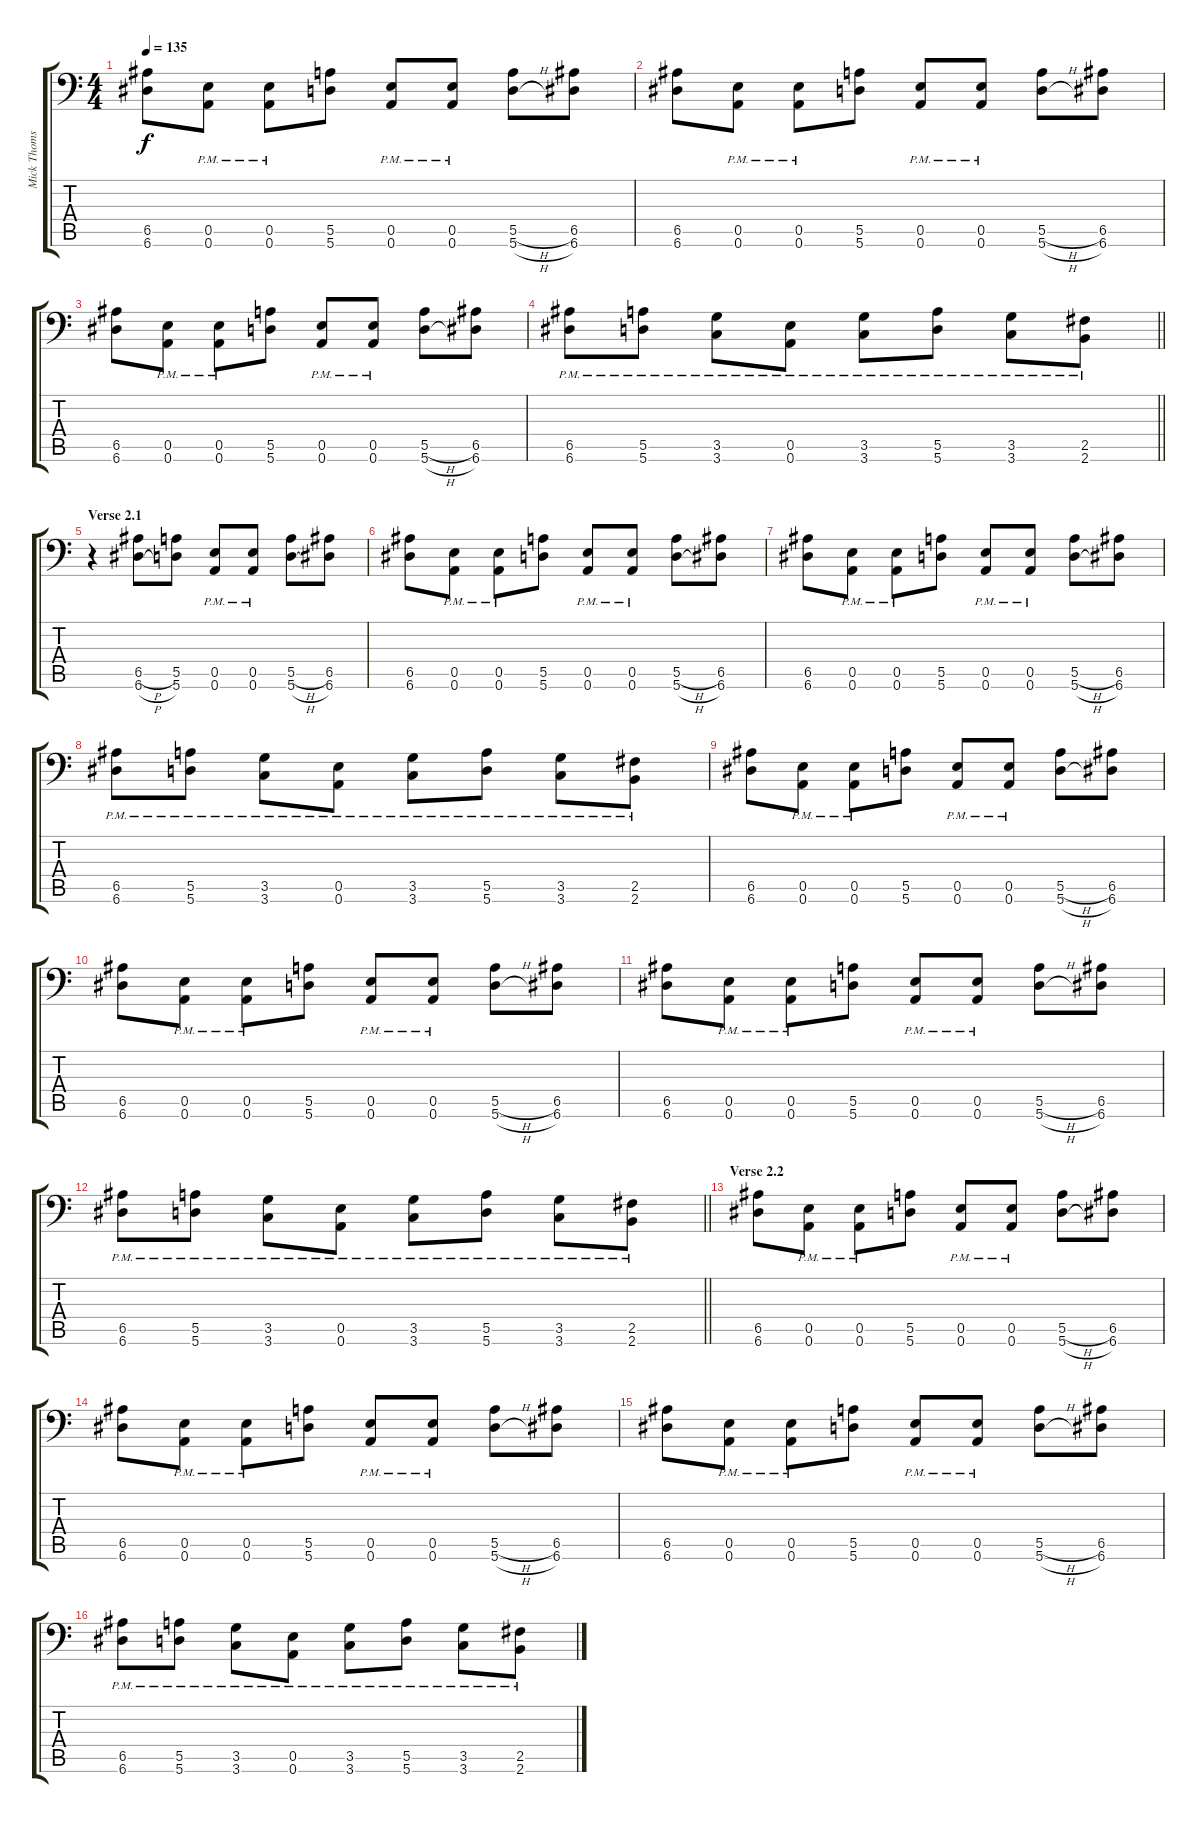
\track ("Mick Thomson" "Mick Thoms") {instrument distortionguitar}
\staff {score tabs}
\tuning (B3 Gb3 D3 A2 E2 A1) {hide}
\ts (4 4)
\tempo 135
\clef f4
\ks c
(6.5 6.6).8{dy f} (0.5{pm} 0.6{pm}).8 (0.5{pm} 0.6{pm}).8 (5.5 5.6).8 (0.5{pm} 0.6{pm}).8 (0.5{pm} 0.6{pm}).8 (5.5{h} 5.6{h}).8 (6.5 6.6).8 |
(6.5 6.6).8 (0.5{pm} 0.6{pm}).8 (0.5{pm} 0.6{pm}).8 (5.5 5.6).8 (0.5{pm} 0.6{pm}).8 (0.5{pm} 0.6{pm}).8 (5.5{h} 5.6{h}).8 (6.5 6.6).8 |
(6.5 6.6).8 (0.5{pm} 0.6{pm}).8 (0.5{pm} 0.6{pm}).8 (5.5 5.6).8 (0.5{pm} 0.6{pm}).8 (0.5{pm} 0.6{pm}).8 (5.5{h} 5.6{h}).8 (6.5 6.6).8 |
\barLineRight lightlight
(6.5{pm} 6.6{pm}).8 (5.5{pm} 5.6{pm}).8 (3.5{pm} 3.6{pm}).8 (0.5{pm} 0.6{pm}).8 (3.5{pm} 3.6{pm}).8 (5.5{pm} 5.6{pm}).8 (3.5{pm} 3.6{pm}).8 (2.5{pm} 2.6{pm}).8 |
\section ("" "Verse 2.1")
r.4 (6.5{h} 6.6{h}).8 (5.5 5.6).8 (0.5{pm} 0.6{pm}).8 (0.5{pm} 0.6{pm}).8 (5.5{h} 5.6{h}).8 (6.5 6.6).8 |
(6.5 6.6).8 (0.5{pm} 0.6{pm}).8 (0.5{pm} 0.6{pm}).8 (5.5 5.6).8 (0.5{pm} 0.6{pm}).8 (0.5{pm} 0.6{pm}).8 (5.5{h} 5.6{h}).8 (6.5 6.6).8 |
(6.5 6.6).8 (0.5{pm} 0.6{pm}).8 (0.5{pm} 0.6{pm}).8 (5.5 5.6).8 (0.5{pm} 0.6{pm}).8 (0.5{pm} 0.6{pm}).8 (5.5{h} 5.6{h}).8 (6.5 6.6).8 |
(6.5{pm} 6.6{pm}).8 (5.5{pm} 5.6{pm}).8 (3.5{pm} 3.6{pm}).8 (0.5{pm} 0.6{pm}).8 (3.5{pm} 3.6{pm}).8 (5.5{pm} 5.6{pm}).8 (3.5{pm} 3.6{pm}).8 (2.5{pm} 2.6{pm}).8 |
(6.5 6.6).8 (0.5{pm} 0.6{pm}).8 (0.5{pm} 0.6{pm}).8 (5.5 5.6).8 (0.5{pm} 0.6{pm}).8 (0.5{pm} 0.6{pm}).8 (5.5{h} 5.6{h}).8 (6.5 6.6).8 |
(6.5 6.6).8 (0.5{pm} 0.6{pm}).8 (0.5{pm} 0.6{pm}).8 (5.5 5.6).8 (0.5{pm} 0.6{pm}).8 (0.5{pm} 0.6{pm}).8 (5.5{h} 5.6{h}).8 (6.5 6.6).8 |
(6.5 6.6).8 (0.5{pm} 0.6{pm}).8 (0.5{pm} 0.6{pm}).8 (5.5 5.6).8 (0.5{pm} 0.6{pm}).8 (0.5{pm} 0.6{pm}).8 (5.5{h} 5.6{h}).8 (6.5 6.6).8 |
\barLineRight lightlight
(6.5{pm} 6.6{pm}).8 (5.5{pm} 5.6{pm}).8 (3.5{pm} 3.6{pm}).8 (0.5{pm} 0.6{pm}).8 (3.5{pm} 3.6{pm}).8 (5.5{pm} 5.6{pm}).8 (3.5{pm} 3.6{pm}).8 (2.5{pm} 2.6{pm}).8 |
\section ("" "Verse 2.2")
(6.5 6.6).8 (0.5{pm} 0.6{pm}).8 (0.5{pm} 0.6{pm}).8 (5.5 5.6).8 (0.5{pm} 0.6{pm}).8 (0.5{pm} 0.6{pm}).8 (5.5{h} 5.6{h}).8 (6.5 6.6).8 |
(6.5 6.6).8 (0.5{pm} 0.6{pm}).8 (0.5{pm} 0.6{pm}).8 (5.5 5.6).8 (0.5{pm} 0.6{pm}).8 (0.5{pm} 0.6{pm}).8 (5.5{h} 5.6{h}).8 (6.5 6.6).8 |
(6.5 6.6).8 (0.5{pm} 0.6{pm}).8 (0.5{pm} 0.6{pm}).8 (5.5 5.6).8 (0.5{pm} 0.6{pm}).8 (0.5{pm} 0.6{pm}).8 (5.5{h} 5.6{h}).8 (6.5 6.6).8 |
(6.5{pm} 6.6{pm}).8 (5.5{pm} 5.6{pm}).8 (3.5{pm} 3.6{pm}).8 (0.5{pm} 0.6{pm}).8 (3.5{pm} 3.6{pm}).8 (5.5{pm} 5.6{pm}).8 (3.5{pm} 3.6{pm}).8 (2.5{pm} 2.6{pm}).8
